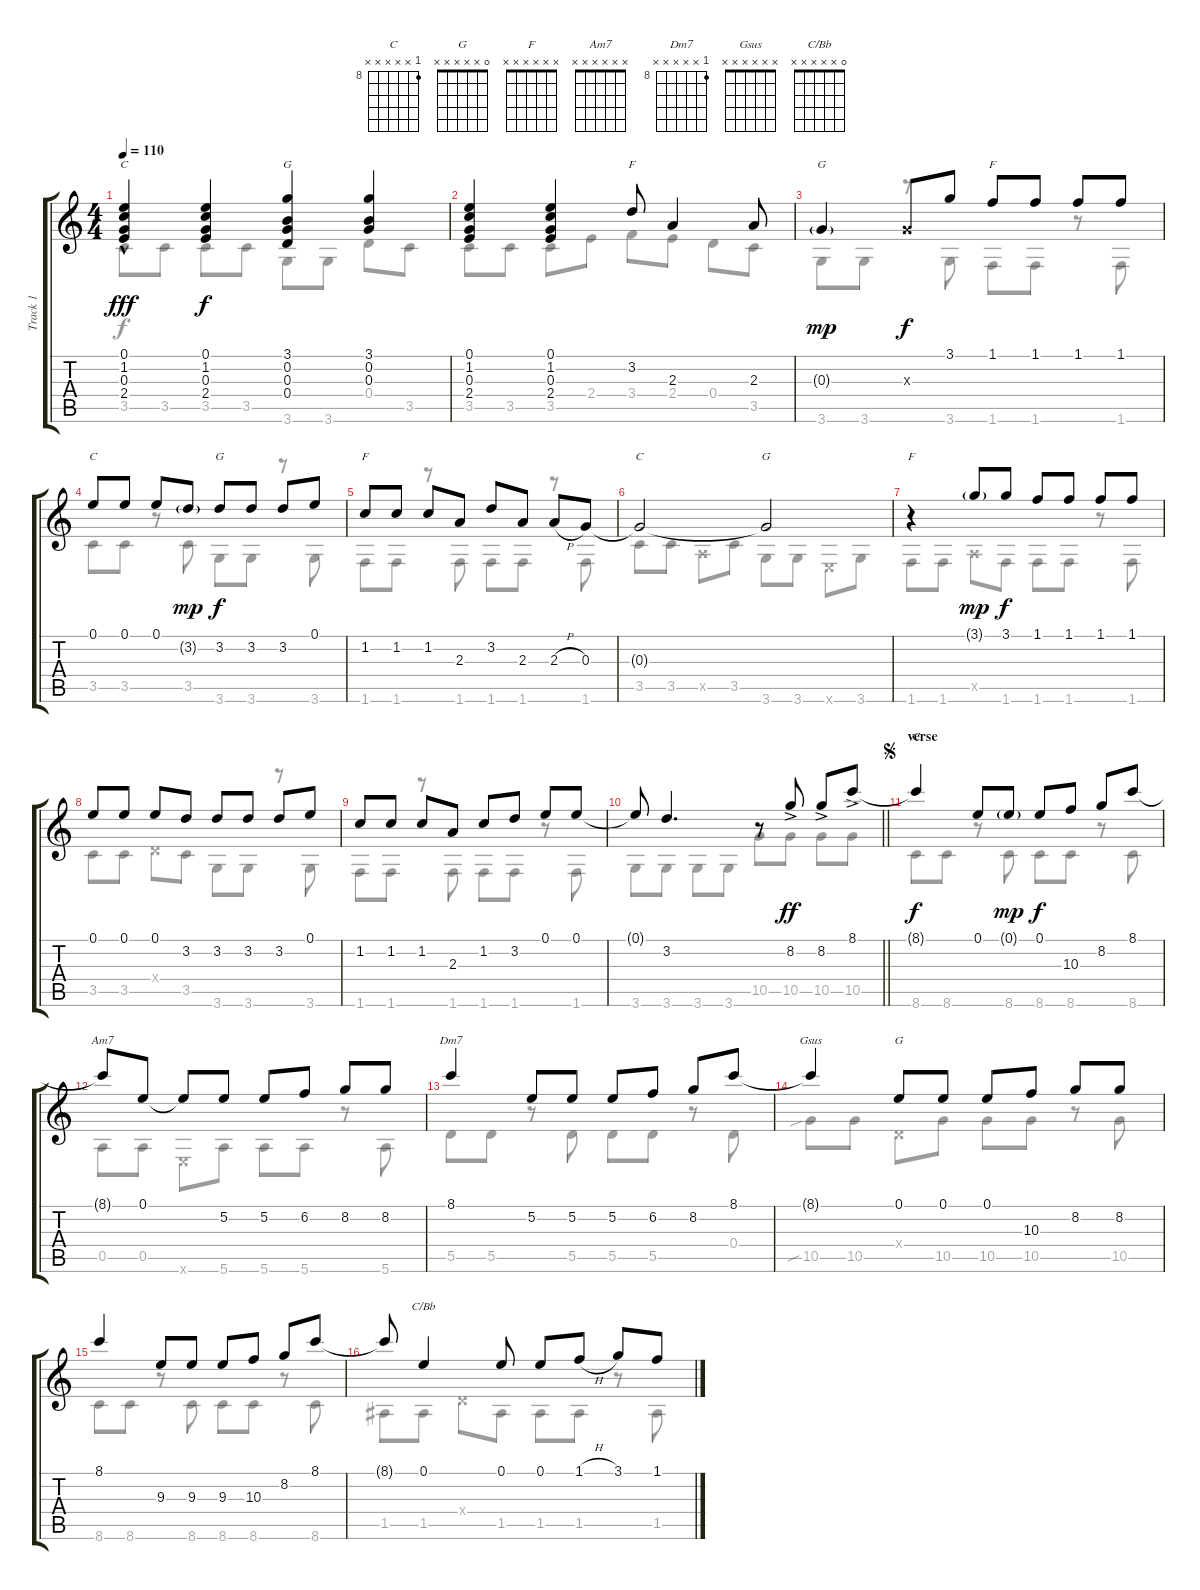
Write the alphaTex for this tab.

\track ("Track 1" "Track 1") {instrument acousticguitarnylon}
\staff {score tabs}
\tuning (E4 B3 G3 D3 A2 E2) {hide}
\chord ("C" 0 1 0 2 x x)
\chord ("G" 3 0 0 0 x x)
\chord ("F" 1 1 2 x x x) {barre 1}
\chord ("G" x x 0 x x x)
\chord ("F" 1 x x x x x)
\chord ("C" 0 x x x x x)
\chord ("G" x 3 x x x x)
\chord ("F" x 1 x x x x)
\chord ("C" x x x x x x)
\chord ("G" x x x x x x)
\chord ("F" x x x x x x)
\chord ("C" 8 x x x x x) {firstfret 8}
\chord ("Am7" x x x x x x)
\chord ("Dm7" 8 x x x x x) {firstfret 8}
\chord ("Gsus" x x x x x x)
\chord ("G" 0 x x x x x)
\chord ("C/Bb" 0 x x x x x)
\voice
\ts (4 4)
\tempo 110
\clef g2
\ks c
(0.1 1.2 0.3{hac} 2.4).4{ch "C" dy fff instrument acousticguitarnylon} (0.1 1.2 0.3 2.4).4{dy f} (3.1 0.2 0.3 0.4).4{ch "G"} (3.1 0.2 0.3).4 |
(0.1 1.2 0.3 2.4).4 (0.1 1.2 0.3 2.4).4 3.2.8{ch "F"} 2.3.4 2.3.8 |
0.3{g}.4{ch "G" dy mp} 0.3{x}.8{dy f} 3.1.8 1.1.8{ch "F"} 1.1.8 1.1.8 1.1.8 |
0.1.8{ch "C"} 0.1.8 0.1.8 3.2{g}.8{dy mp} 3.2.8{ch "G" dy f} 3.2.8 3.2.8 0.1.8 |
1.2.8{ch "F"} 1.2.8 1.2.8 2.3.8 3.2.8 2.3.8 2.3{h}.8 0.3.8 |
0.3{t}.2{ch "C"} 0.3{t}.2{ch "G"} |
r.4{ch "F"} 3.1{g}.8{dy mp} 3.1.8{dy f} 1.1.8 1.1.8 1.1.8 1.1.8 |
0.1.8 0.1.8 0.1.8 3.2.8 3.2.8 3.2.8 3.2.8 0.1.8 |
1.2.8 1.2.8 1.2.8 2.3.8 1.2.8 3.2.8 0.1.8 0.1.8 |
\barLineRight lightlight
0.1{t}.8 3.2.4{d} r.8 8.2{ac}.8{dy ff} 8.2{ac}.8 8.1{ac}.8 |
\section ("" "verse")
\jump segno
8.1{t}.4{ch "C" dy f} 0.1.8 0.1{g}.8{dy mp} 0.1.8{dy f} 10.3.8 8.2.8 8.1.8 |
8.1{t}.8{ch "Am7"} 0.1.8 0.1{t}.8 5.2.8 5.2.8 6.2.8 8.2.8 8.2.8 |
8.1.4{ch "Dm7"} 5.2.8 5.2.8 5.2.8 6.2.8 8.2.8 8.1.8 |
8.1{t}.4{ch "Gsus"} 0.1.8{ch "G"} 0.1.8 0.1.8 10.3.8 8.2.8 8.2.8 |
8.1.4 9.3.8 9.3.8 9.3.8 10.3.8 8.2.8 8.1.8 |
8.1{t}.8 0.1.4{ch "C/Bb"} 0.1.8 0.1.8 1.1{h}.8 3.1.8 1.1{h}.8
\voice
\clef g2
\ottava regular
\simile none
\ks c
3.5.8{dy f} 3.5.8 3.5.8 3.5.8 3.6.8 3.6.8 0.4.8 3.5.8 |
3.5.8 3.5.8 3.5.8 2.4.8 3.4.8 2.4.8 0.4.8 3.5.8 |
3.6.8 3.6.8 r.8 3.6.8 1.6.8 1.6.8 r.8 1.6.8 |
3.5.8 3.5.8 r.8 3.5.8 3.6.8 3.6.8 r.8 3.6.8 |
1.6.8 1.6.8 r.8 1.6.8 1.6.8 1.6.8 r.8 1.6.8 |
3.5.8 3.5.8 0.5{x}.8 3.5.8 3.6.8 3.6.8 0.6{x}.8 3.6.8 |
1.6.8 1.6.8 0.5{x}.8 1.6.8 1.6.8 1.6.8 r.8 1.6.8 |
3.5.8 3.5.8 0.4{x}.8 3.5.8 3.6.8 3.6.8 r.8 3.6.8 |
1.6.8 1.6.8 r.8 1.6.8 1.6.8 1.6.8 r.8 1.6.8 |
\barLineRight lightlight
3.6.8 3.6.8 3.6.8 3.6.8 10.5.8 10.5.8 10.5.8 10.5.8 |
8.6.8 8.6.8 r.8 8.6.8 8.6.8 8.6.8 r.8 8.6.8 |
0.5.8 0.5.8 0.6{x}.8 5.6.8 5.6.8 5.6.8 r.8 5.6.8 |
5.5.8 5.5.8 r.8 5.5.8 5.5.8 5.5.8 r.8 0.4.8 |
10.5{sib}.8 10.5.8 0.4{x}.8 10.5.8 10.5.8 10.5.8 r.8 10.5.8 |
8.6.8 8.6.8 r.8 8.6.8 8.6.8 8.6.8 r.8 8.6.8 |
1.5.8 1.5.8 0.4{x}.8 1.5.8 1.5.8 1.5.8 r.8 1.5.8
